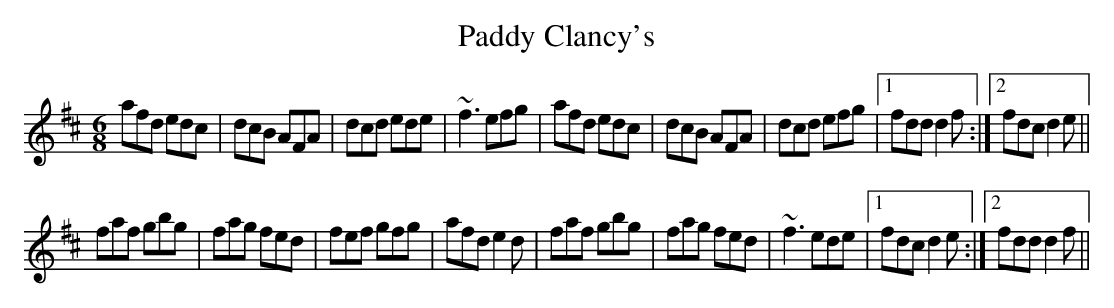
X:1
T: Paddy Clancy's
M: 6/8
L: 1/8
K: Dmaj
afd edc|dcB AFA|dcd ede|~f3 efg|afd edc|dcB AFA|dcd efg|1 fdd d2f:|2 fdc d2e||
faf gbg|fag fed|fef gfg|afd e2d|faf gbg|fag fed|~f3 ede|1 fdc d2e:|2 fdd d2f||
